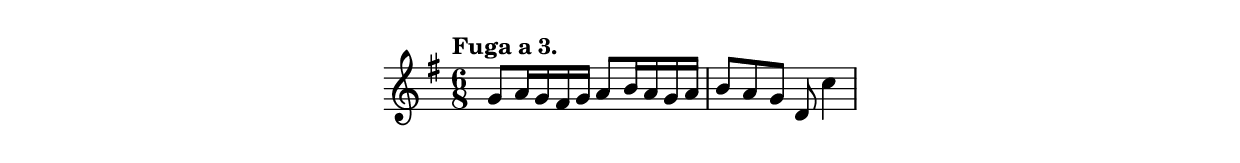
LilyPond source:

\include "indice.ily"
\version "2.15.33"
\new Staff \relative f {
  \time 6/8
  \clef treble
  \key g \major
  \tempo "Fuga a 3."
  g'8 a16 g fis g a8 b16 a g a
  b8 a g d c'4
}